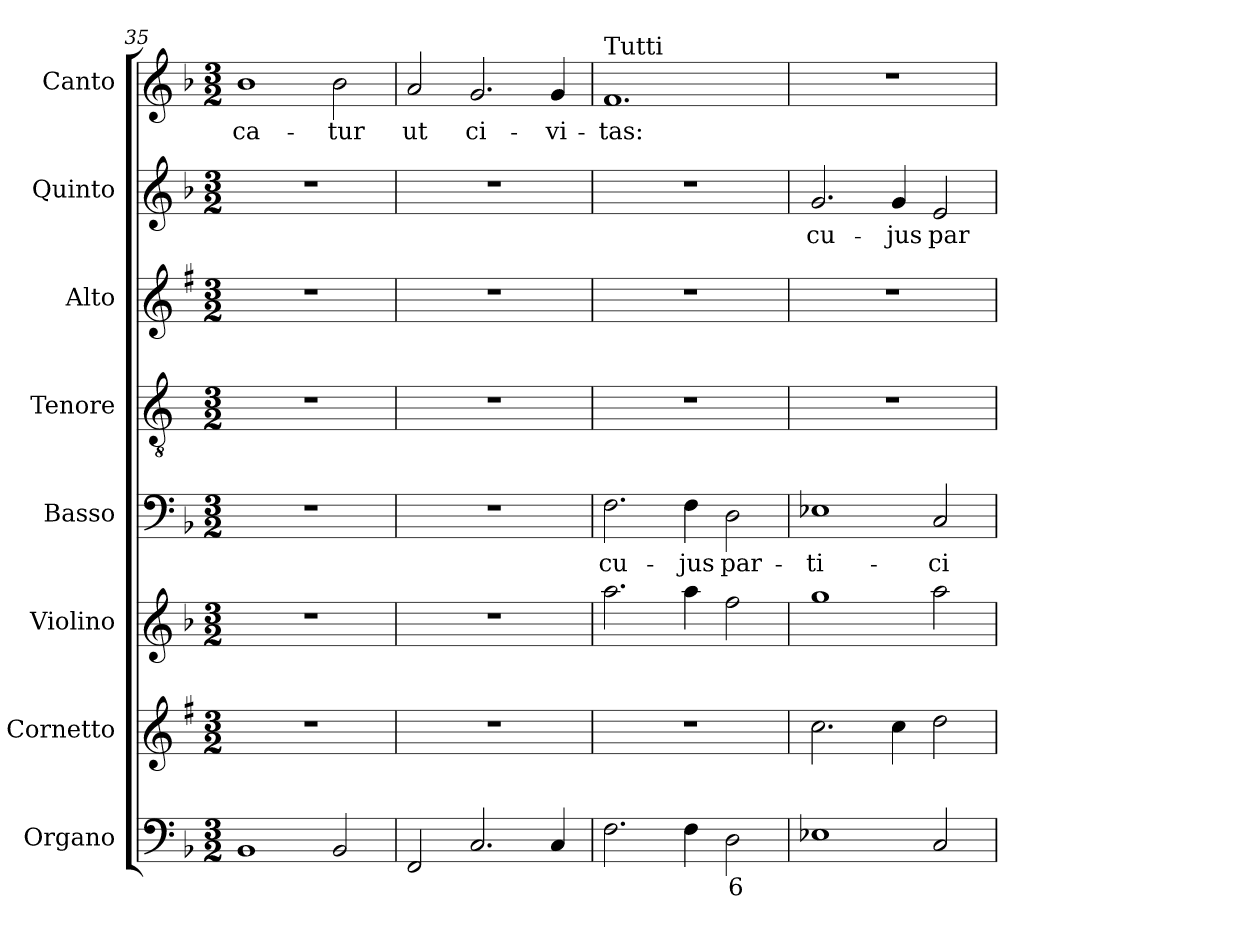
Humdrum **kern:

**kern	**text	**kern	**kern	**kern	**text	**kern	**kern	**kern	**text	**kern	**text
*part8	*part8	*part7	*part6	*part5	*part5	*part4	*part3	*part2	*part2	*part1	*part1
*staff8	*staff8	*staff7	*staff6	*staff5	*staff5	*staff4	*staff3	*staff2	*staff2	*staff1	*staff1
*I"Organo	*	*I"Cornetto	*I"Violino	*I"Basso	*	*I"Tenore	*I"Alto	*I"Quinto	*	*I"Canto	*
*I'Or	*	*I'Cto.	*I'Vln.	*I'B	*	*I'T	*I'A	*	*	*I'C	*
*clefF4	*	*clefG2	*clefG2	*clefF4	*	*clefGv2	*clefG2	*clefG2	*	*clefG2	*
*	*	*ITrd1c2	*	*	*	*ITrd4c7	*ITrd1c2	*	*	*	*
*k[b-]	*	*k[b-]	*k[b-]	*k[b-]	*	*k[b-]	*k[b-]	*k[b-]	*	*k[b-]	*
*F:	*	*F:	*F:	*F:	*	*F:	*F:	*F:	*	*F:	*
*M3/2	*	*M3/2	*M3/2	*M3/2	*	*M3/2	*M3/2	*M3/2	*	*M3/2	*
=35	=35	=35	=35	=35	=35	=35	=35	=35	=35	=35	=35
!	!	!	!	!	!	!	!	!	!	!	!LO:LY:b
1BB-	.	1.r	1.r	1.r	.	1.r	1.r	1.r	.	1b-	-ca-
!	!	!	!	!	!	!	!	!	!	!	!LO:LY:b
2BB-/	.	.	.	.	.	.	.	.	.	2b-\	-tur
=36	=36	=36	=36	=36	=36	=36	=36	=36	=36	=36	=36
!	!	!	!	!	!	!	!	!	!	!	!LO:LY:b
2FF/	.	1.r	1.r	1.r	.	1.r	1.r	1.r	.	2a/	ut
!	!	!	!	!	!	!	!	!	!	!	!LO:LY:b
2.C/	.	.	.	.	.	.	.	.	.	2.g/	ci-
!	!	!	!	!	!	!	!	!	!	!	!LO:LY:b
4C/	.	.	.	.	.	.	.	.	.	4g/	-vi-
=37	=37	=37	=37	=37	=37	=37	=37	=37	=37	=37	=37
!	!	!	!	!	!	!	!	!	!	!LO:TX:a:t=Tutti	!
!	!	!	!	!	!LO:LY:b	!	!	!	!	!	!LO:LY:b
2.F\	.	1.r	2.aa\	2.F\	cu-	1.r	1.r	1.r	.	1.f	-tas:
!	!	!	!	!	!LO:LY:b	!	!	!	!	!	!
4F\	.	.	4aa\	4F\	-jus	.	.	.	.	.	.
!	!LO:LY:b	!	!	!	!LO:LY:b	!	!	!	!	!	!
2D\	6	.	2ff\	2D\	par-	.	.	.	.	.	.
=38	=38	=38	=38	=38	=38	=38	=38	=38	=38	=38	=38
!	!	!	!	!	!LO:LY:b	!	!	!	!LO:LY:b	!	!
1E-X	.	2.b-\	1gg	1E-X	-ti-	1.r	1.r	2.g/	cu-	1.r	.
!	!	!	!	!	!	!	!	!	!LO:LY:b	!	!
.	.	4b-\	.	.	.	.	.	4g/	-jus	.	.
!	!	!	!	!	!LO:LY:b	!	!	!	!LO:LY:b	!	!
2C/	.	2cc\	2aa\	2C/	-ci-	.	.	2e/	par-	.	.
=	=	=	=	=	=	=	=	=	=	=	=
*-	*-	*-	*-	*-	*-	*-	*-	*-	*-	*-	*-
